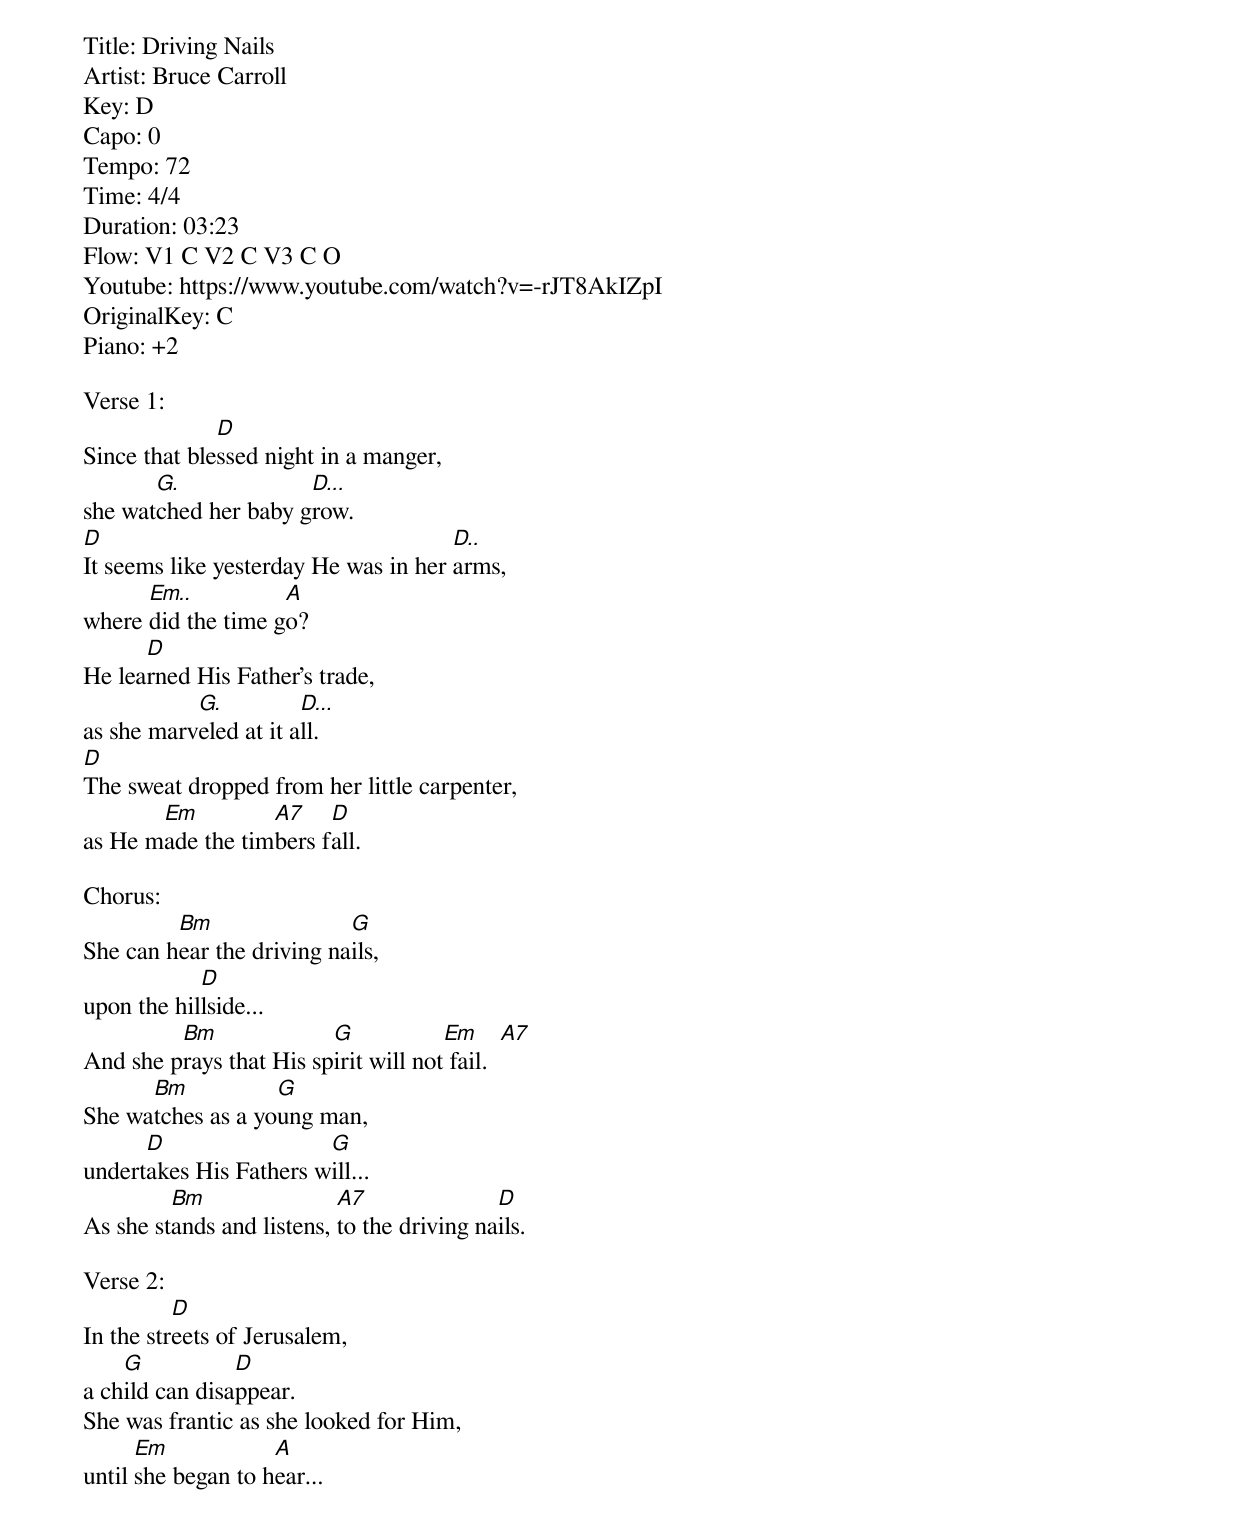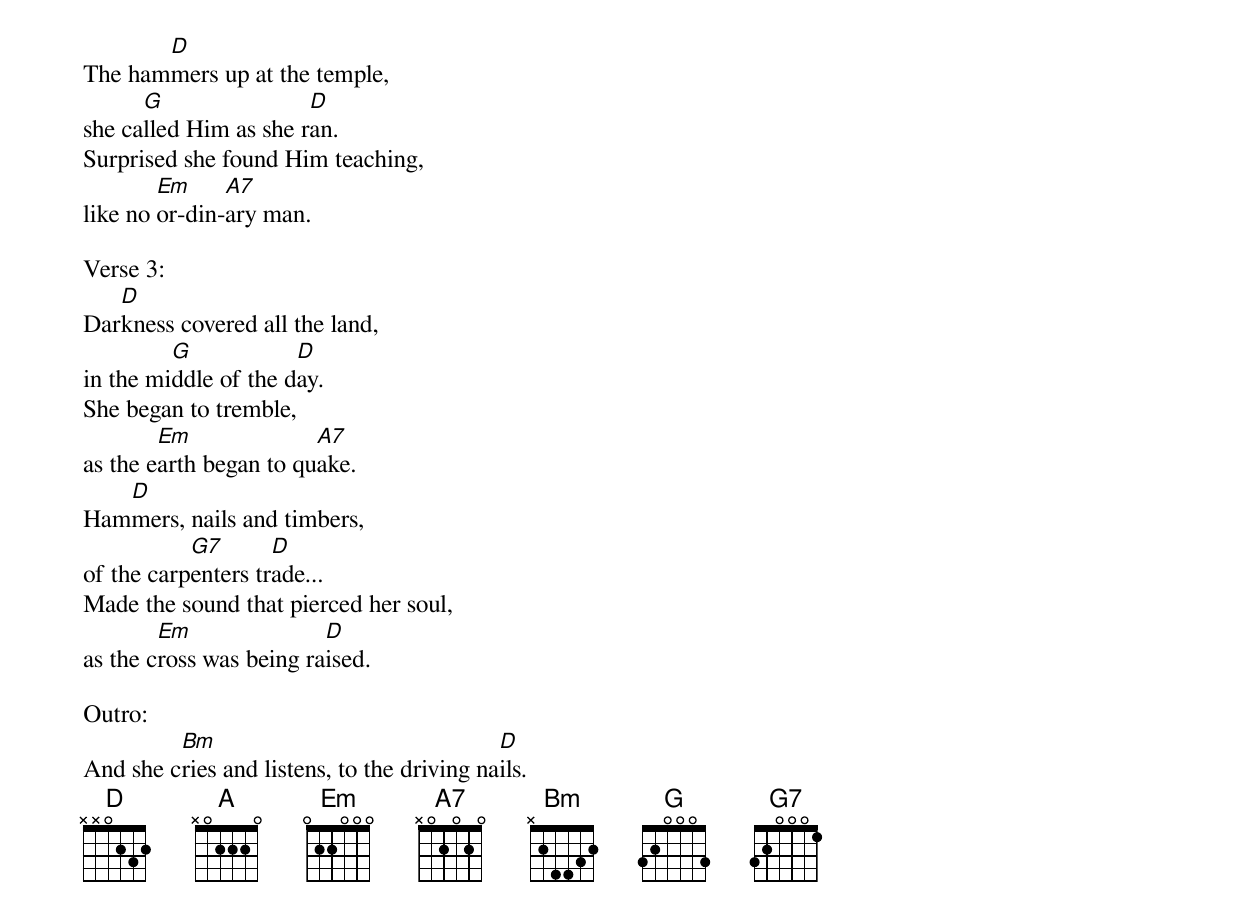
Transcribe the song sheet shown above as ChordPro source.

Title: Driving Nails
Artist: Bruce Carroll
Key: D
Capo: 0
Tempo: 72
Time: 4/4
Duration: 03:23
Flow: V1 C V2 C V3 C O
Youtube: https://www.youtube.com/watch?v=-rJT8AkIZpI
OriginalKey: C
Piano: +2

Verse 1:
Since that ble[D]ssed night in a manger,
she wat[G.]ched her baby g[D...]row.
[D]It seems like yesterday He was in her [D..]arms,
where [Em..]did the time g[A]o?
He lea[D]rned His Father's trade,
as she marv[G.]eled at it a[D...]ll.
[D]The sweat dropped from her little carpenter,
as He m[Em]ade the tim[A7]bers f[D]all.

Chorus:
She can h[Bm]ear the driving na[G]ils,
upon the hil[D]lside...
And she p[Bm]rays that His sp[G]irit will not[Em] fail.  [A7]
She wa[Bm]tches as a yo[G]ung man,
undert[D]akes His Fathers w[G]ill...
As she st[Bm]ands and listens, [A7]to the driving na[D]ils.

Verse 2:
In the str[D]eets of Jerusalem,
a ch[G]ild can disa[D]ppear.
She was frantic as she looked for Him,
until [Em]she began to h[A]ear...
The ham[D]mers up at the temple,
she ca[G]lled Him as she r[D]an.
Surprised she found Him teaching,
like no [Em]or-din-[A7]ary man.

Verse 3:
Dar[D]kness covered all the land,
in the mi[G]ddle of the d[D]ay.
She began to tremble,
as the e[Em]arth began to qu[A7]ake.
Ham[D]mers, nails and timbers,
of the carp[G7]enters tr[D]ade...
Made the sound that pierced her soul,
as the c[Em]ross was being ra[D]ised.

Outro:
And she c[Bm]ries and listens, to the driving na[D]ils.
